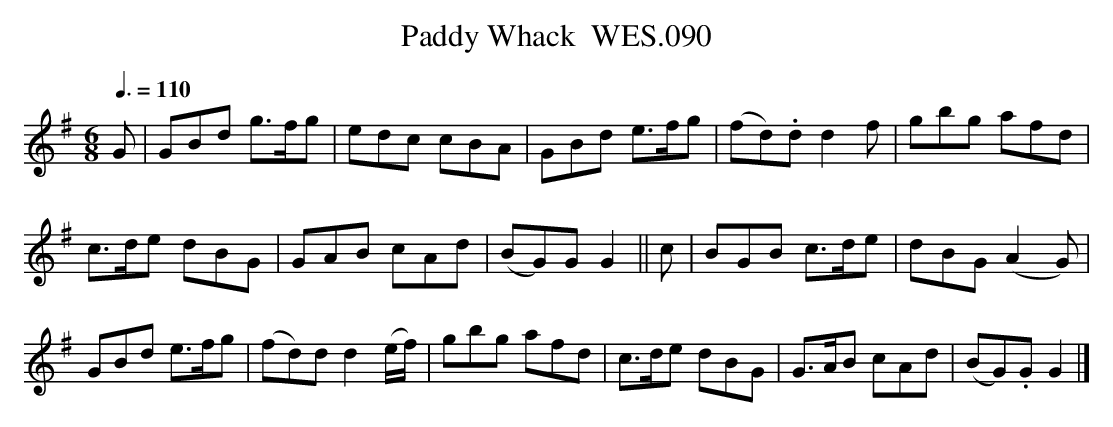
X:1
T:Paddy Whack  WES.090
M:6/8
L:1/8
Q:3/8=110
K:G
G|GBd g>fg|edc cBA|GBd e>fg|(fd).dd2f|gbg afd|
c>de dBG|GAB cAd|(BG)GG2||c|BGB c>de|dBG (A2G)|
GBd e>fg|(fd)dd2(e/f/)|gbg afd|c>de dBG|G>AB cAd|(BG).GG2|]
